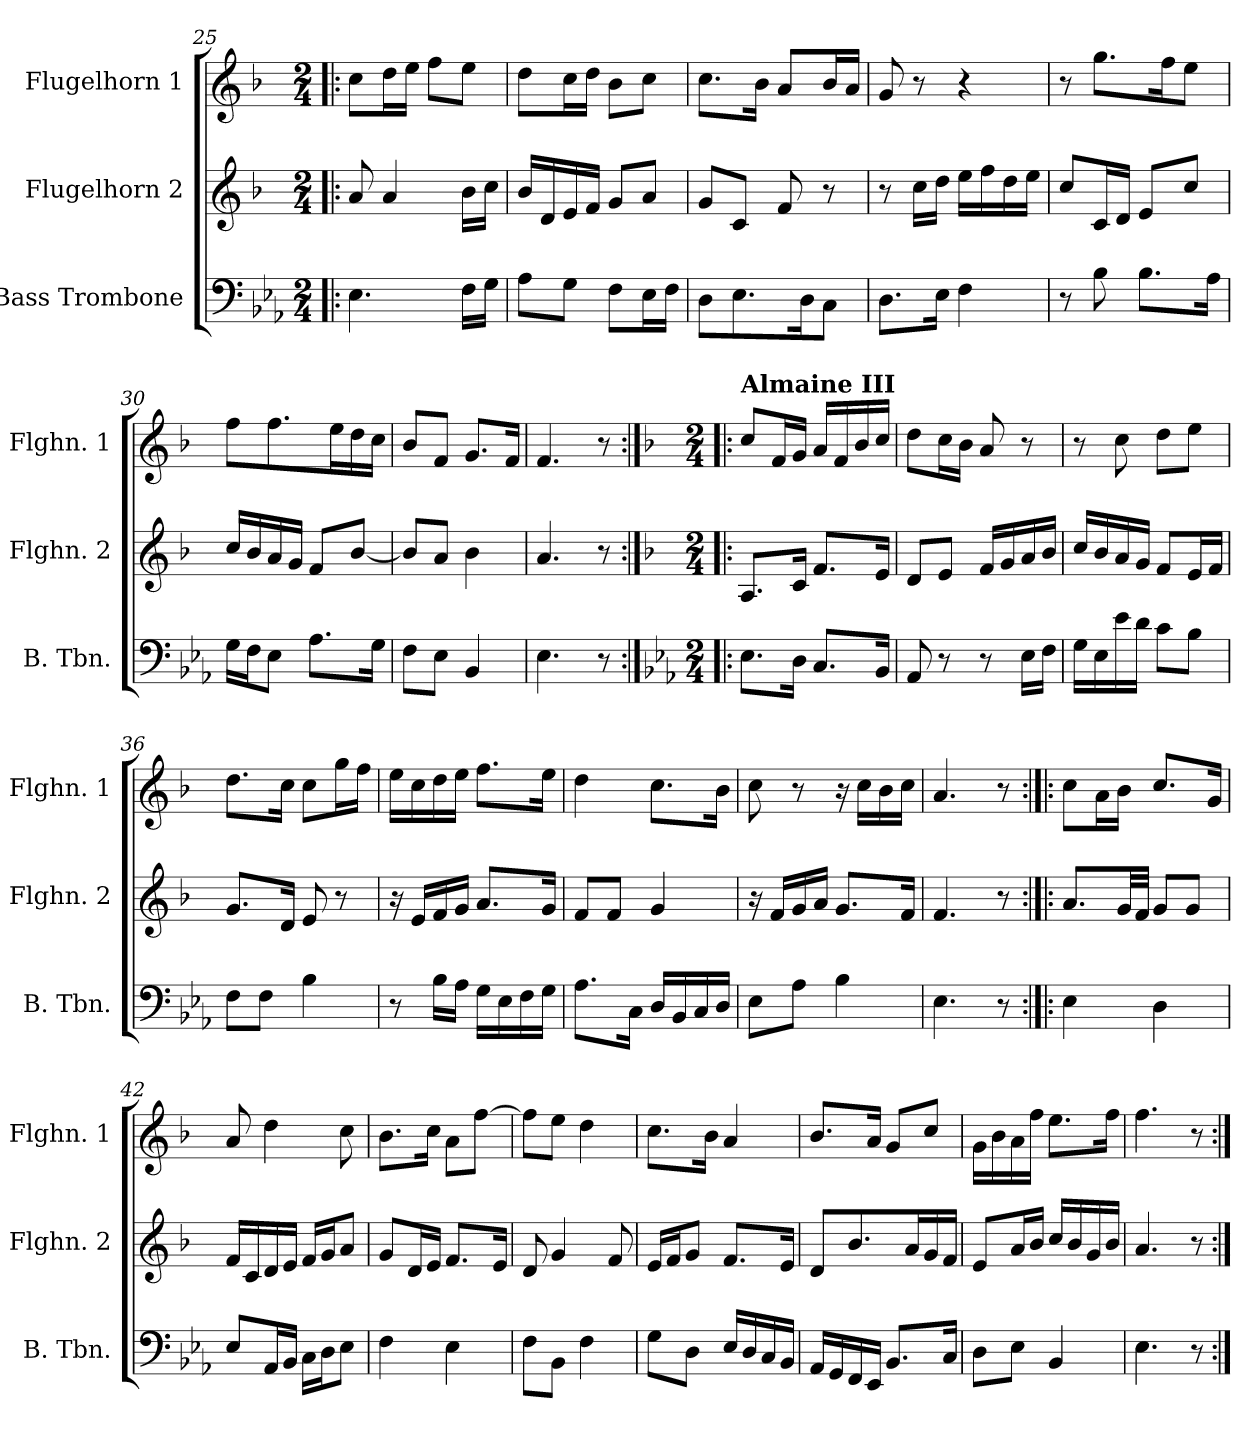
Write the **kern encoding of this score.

**kern	**kern	**kern
*part3	*part2	*part1
*staff3	*staff2	*staff1
*I"Bass Trombone	*I"Flugelhorn 2	*I"Flugelhorn 1
*I'B. Tbn.	*I'Flghn. 2	*I'Flghn. 1
*clefF4	*clefG2	*clefG2
*	*ITrd1c2	*ITrd1c2
*k[b-e-a-]	*k[b-e-a-]	*k[b-e-a-]
*E-:	*E-:	*E-:
*M2/4	*M2/4	*M2/4
=25!|:	=25!|:	=25!|:
4.E-\	8g/	8b-\L
.	4g/	16cc\L
.	.	16dd\JJ
.	.	8ee-\L
16F\LL	16a-\LL	8dd\J
16G\JJ	16b-\JJ	.
=26	=26	=26
8A-\L	16a-/LL	8cc\L
.	16c/	.
8G\J	16d/	16b-\L
.	16e-/JJ	16cc\JJ
8F\L	8f/L	8a-\L
16E-\L	8g/J	8b-\J
16F\JJ	.	.
=27	=27	=27
8D\L	8f/L	8.b-\L
8.E-\	8B-/J	.
.	.	16a-\Jk
.	8e-/	8g/L
16D\k	.	.
8C\J	8r	16a-/L
.	.	16g/JJ
!!LO:PB:g=z
=28	=28	=28
8.D\L	8r	8f/
.	16b-\LL	8r
16E-\Jk	16cc\JJ	.
4F\	16dd\LL	4r
.	16ee-\	.
.	16cc\	.
.	16dd\JJ	.
=29	=29	=29
8r	8b-/L	8r
8B-\	16B-/L	8.ff\L
.	16c/JJ	.
8.B-\L	8d/L	.
.	.	16ee-\k
.	8b-/J	8dd\J
16A-\Jk	.	.
=30	=30	=30
16G\LL	16b-/LL	8ee-\L
16F\J	16a-/	.
8E-\J	16g/	8.ee-\
.	16f/JJ	.
8.A-\L	8e-/L	.
.	.	16dd\L
.	[8a-/J	16cc\
16G\Jk	.	16b-\JJ
=31	=31	=31
8F\L	8a-/L]	8a-/L
8E-\J	8g/J	8e-/J
4BB-/	4a-\	8.f/L
.	.	16e-/Jk
=32	=32	=32
4.E-\	4.g/	4.e-/
8r	8r	8r
=33:|!|:	=33:|!|:	=33:|!|:
*k[b-e-a-]	*k[b-e-a-]	*k[b-e-a-]
*E-:	*E-:	*E-:
*M2/4	*M2/4	*M2/4
!	!	!LO:TX:a:B:t=Almaine III
8.E-\L	8.G/L	8b-/L
.	.	16e-/L
16D\Jk	16B-/Jk	16f/JJ
8.C/L	8.e-/L	16g/LL
.	.	16e-/
.	.	16a-/
16BB-/Jk	16d/Jk	16b-/JJ
=34	=34	=34
8AA-/	8c/L	8cc\L
8r	8d/J	16b-\L
.	.	16a-\JJ
8r	16e-/LL	8g/
.	16f/	.
16E-\LL	16g/	8r
16F\JJ	16a-/JJ	.
!!LO:LB:g=z
=35	=35	=35
16G\LL	16b-/LL	8r
16E-\	16a-/	.
16e-\	16g/	8b-\
16d\JJ	16f/JJ	.
8c\L	8e-/L	8cc\L
8B-\J	16d/L	8dd\J
.	16e-/JJ	.
=36	=36	=36
8F\L	8.f/L	8.cc\L
8F\J	.	.
.	16c/Jk	16b-\Jk
4B-\	8d/	8b-\L
.	8r	16ff\L
.	.	16ee-\JJ
=37	=37	=37
8r	16r	16dd\LL
.	16d/LL	16b-\
16B-\LL	16e-/	16cc\
16A-\JJ	16f/JJ	16dd\JJ
16G\LL	8.g/L	8.ee-\L
16E-\	.	.
16F\	.	.
16G\JJ	16f/Jk	16dd\Jk
=38	=38	=38
8.A-\L	8e-/L	4cc\
.	8e-/J	.
16C\Jk	.	.
16D/LL	4f/	8.b-\L
16BB-/	.	.
16C/	.	.
16D/JJ	.	16a-\Jk
=39	=39	=39
8E-\L	16r	8b-\
.	16e-/LL	.
8A-\J	16f/	8r
.	16g/JJ	.
4B-\	8.f/L	16r
.	.	16b-\LL
.	.	16a-\
.	16e-/Jk	16b-\JJ
=40	=40	=40
4.E-\	4.e-/	4.g/
8r	8r	8r
=41:|!|:	=41:|!|:	=41:|!|:
4E-\	8.g/L	8b-\L
.	.	16g\L
.	32f/LL	16a-\JJ
.	32e-/JJJ	.
4D\	8f/L	8.b-/L
.	8f/J	.
.	.	16f/Jk
!!LO:LB:g=z
=42	=42	=42
8E-/L	16e-/LL	8g/
.	16B-/	.
16AA-/L	16c/	4cc\
16BB-/JJ	16d/JJ	.
16C\LL	16e-/LL	.
16D\J	16f/J	.
8E-\J	8g/J	8b-\
=43	=43	=43
4F\	8f/L	8.a-\L
.	16c/L	.
.	16d/JJ	16b-\Jk
4E-\	8.e-/L	8g\L
.	.	[8ee-\J
.	16d/Jk	.
=44	=44	=44
8F\L	8c/	8ee-\L]
8BB-\J	4f/	8dd\J
4F\	.	4cc\
.	8e-/	.
=45	=45	=45
8G\L	16d/LL	8.b-\L
.	16e-/J	.
8D\J	8f/J	.
.	.	16a-\Jk
16E-/LL	8.e-/L	4g/
16D/	.	.
16C/	.	.
16BB-/JJ	16d/Jk	.
=46	=46	=46
16AA-/LL	8c/L	8.a-/L
16GG/	.	.
16FF/	8.a-/	.
16EE-/JJ	.	16g/Jk
8.BB-/L	.	8f/L
.	16g/L	.
.	16f/	8b-/J
16C/Jk	16e-/JJ	.
=47	=47	=47
8D\L	8d/L	16f\LL
.	.	16a-\
8E-\J	16g/L	16g\
.	16a-/JJ	16ee-\JJ
4BB-/	16b-/LL	8.dd\L
.	16a-/	.
.	16f/	.
.	16a-/JJ	16ee-\Jk
=48	=48	=48
4.E-\	4.g/	4.ee-\
8r	8r	8r
=:|!	=:|!	=:|!
*-	*-	*-
